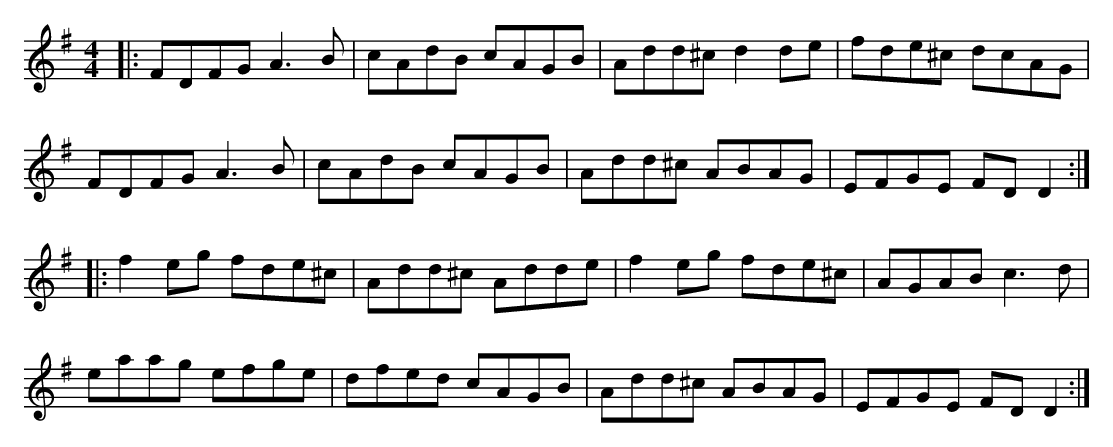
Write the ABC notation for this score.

X:1
M:4/4
K:Dmix
|:FDFG A3B|cAdB cAGB|Add^c d2de|fde^c dcAG|
FDFG A3B|cAdB cAGB|Add^c ABAG| EFGE FDD2 :|
|:f2eg fde^c|Add^c Adde|f2eg fde^c|AGAB c3d|
eaag efge|dfed cAGB|Add^c ABAG| EFGE FDD2 :|
